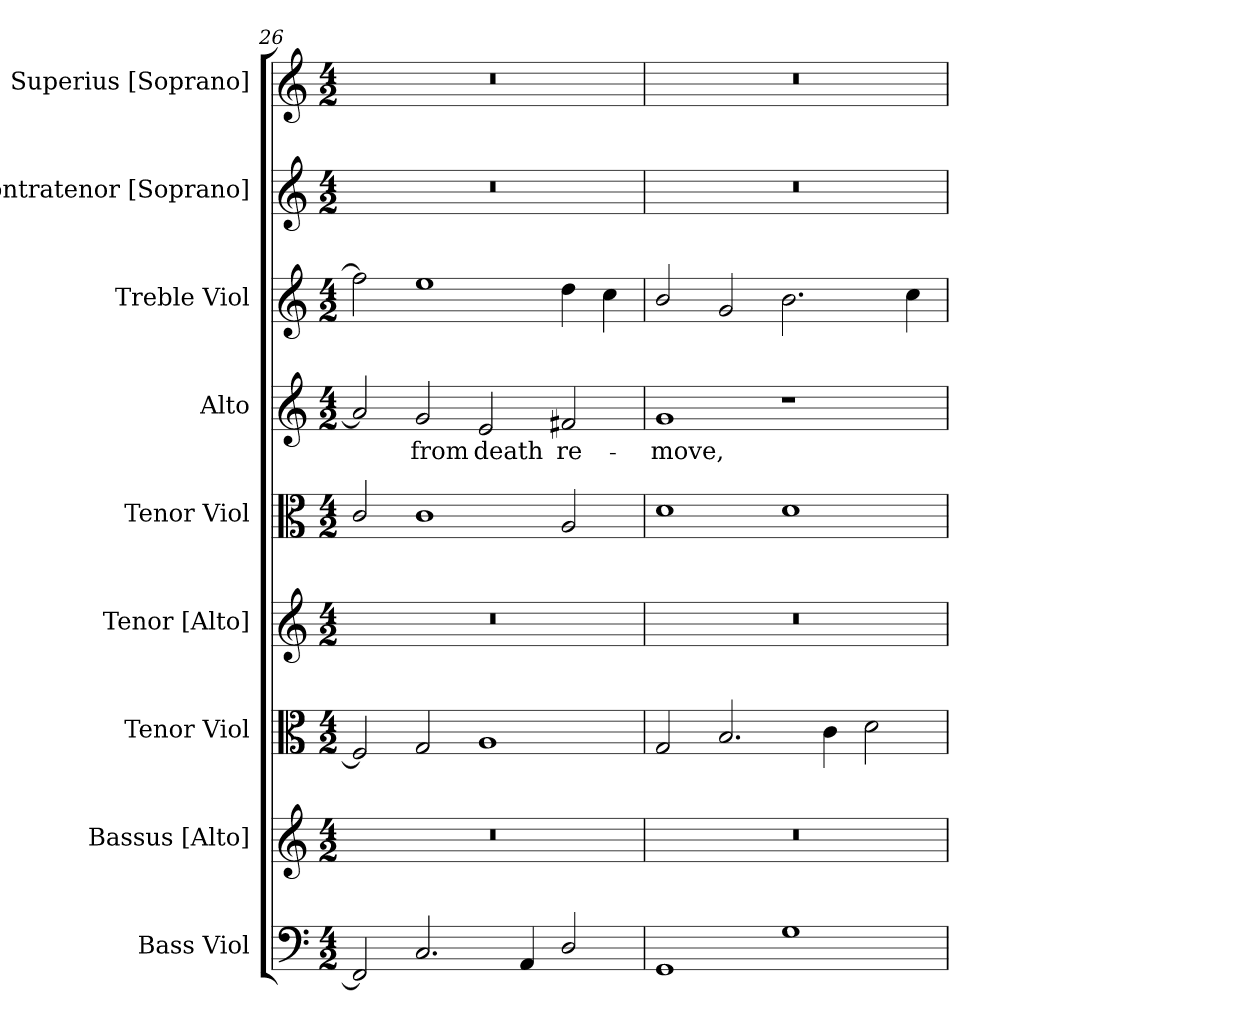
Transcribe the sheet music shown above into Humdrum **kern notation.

**kern	**kern	**kern	**kern	**kern	**kern	**text	**kern	**kern	**kern
*part9	*part8	*part7	*part6	*part5	*part4	*part4	*part3	*part2	*part1
*staff9	*staff8	*staff7	*staff6	*staff5	*staff4	*staff4	*staff3	*staff2	*staff1
*I"Bass Viol	*I"Bassus [Alto]	*I"Tenor Viol	*I"Tenor [Alto]	*I"Tenor Viol	*I"Alto	*	*I"Treble Viol	*I"Contratenor [Soprano]	*I"Superius [Soprano]
*I'B.V.	*I'Alto	*I'T.V.	*I'Alto	*I'T.V.	*I'A.	*	*I'Tr. V.	*I'Soprano	*I'Soprano
*clefF4	*clefG2	*clefC3	*clefG2	*clefC3	*clefG2	*	*clefG2	*clefG2	*clefG2
*k[]	*k[]	*k[]	*k[]	*k[]	*k[]	*	*k[]	*k[]	*k[]
*C:	*C:	*C:	*C:	*C:	*C:	*	*C:	*C:	*C:
*M4/2	*M4/2	*M4/2	*M4/2	*M4/2	*M4/2	*	*M4/2	*M4/2	*M4/2
=26	=26	=26	=26	=26	=26	=26	=26	=26	=26
!	!LO:N:vis=1	!	!LO:N:vis=1	!	!	!	!	!LO:N:vis=1	!LO:N:vis=1
2FFi/]	0r	2Fi/]	0r	2ci/	2ai/]	.	2ffi\]	0r	0r
!	!	!	!	!	!	!LO:LY:b:color=#000000	!	!	!
2.Ci/	.	2Gi/	.	1ci	2gi/	from	1eei	.	.
!	!	!	!	!	!	!LO:LY:b:color=#000000	!	!	!
.	.	1Ai	.	.	2ei/	death	.	.	.
4AAi/	.	.	.	.	.	.	.	.	.
!	!	!	!	!	!	!LO:LY:b:color=#000000	!	!	!
2Di/	.	.	.	2Ai/	2f#Xi/	re-	4ddi\	.	.
.	.	.	.	.	.	.	4cci\	.	.
!!LO:LB:g=z
=27	=27	=27	=27	=27	=27	=27	=27	=27	=27
!	!LO:N:vis=1	!	!LO:N:vis=1	!	!	!	!	!	!
!	!	!	!	!	!	!LO:LY:b:color=#000000	!	!LO:N:vis=1	!LO:N:vis=1
1GGi	0r	2Gi/	0r	1di	1gi	-move,	2bi/	0r	0r
.	.	2.Bi/	.	.	.	.	2gi/	.	.
1Gi	.	.	.	1di	1r	.	2.bi\	.	.
.	.	4ci\	.	.	.	.	.	.	.
.	.	2di\	.	.	.	.	.	.	.
.	.	.	.	.	.	.	4cci\	.	.
=	=	=	=	=	=	=	=	=	=
*-	*-	*-	*-	*-	*-	*-	*-	*-	*-
